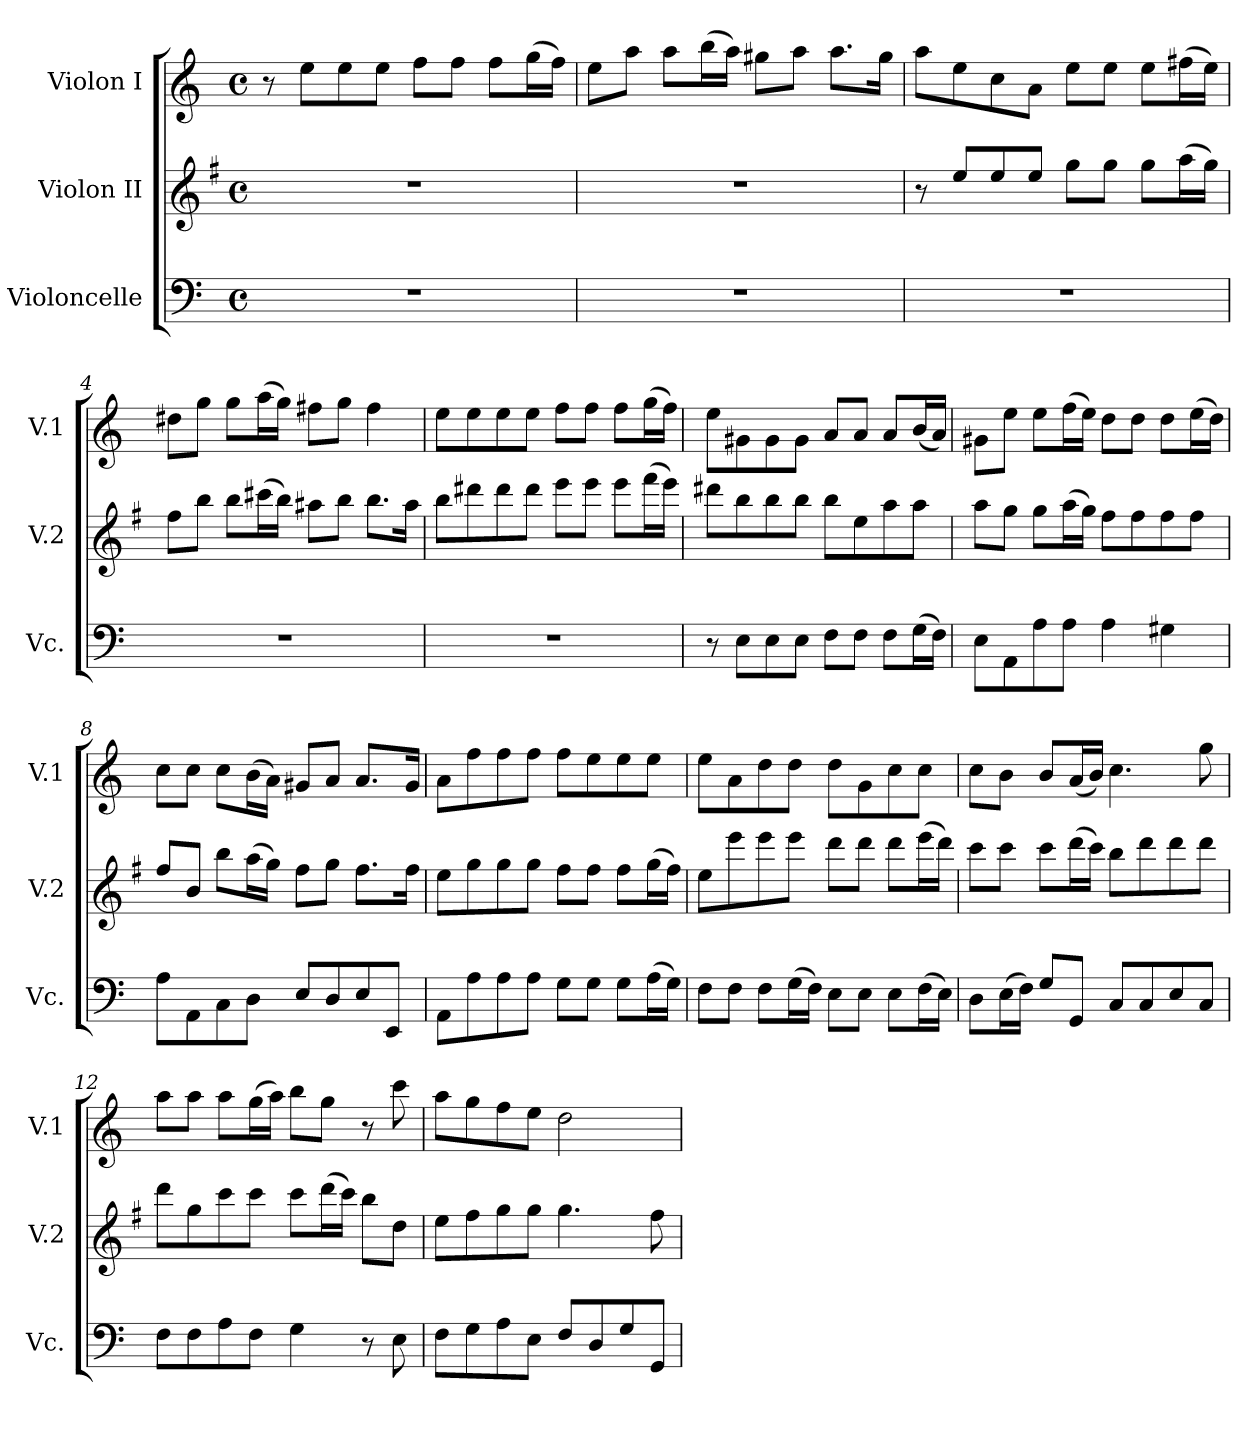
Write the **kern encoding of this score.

**kern	**kern	**kern
*part3	*part2	*part1
*staff3	*staff2	*staff1
*I"Violoncelle	*I"Violon II	*I"Violon I
*I'Vc.	*I'V.2	*I'V.1
*clefF4	*clefG2	*clefG2
*	*ITrd4c7	*
*k[]	*k[]	*k[]
*C:	*C:	*C:
*M4/4	*M4/4	*M4/4
*met(c)	*met(c)	*met(c)
=1	=1	=1
1r	1r	8r
.	.	8ee\L
.	.	8ee\
.	.	8ee\J
.	.	8ff\L
.	.	8ff\J
.	.	8ff\L
.	.	(16gg\L
.	.	16ff\JJ)
=2	=2	=2
1r	1r	8ee\L
.	.	8aa\J
.	.	8aa\L
.	.	(16bb\L
.	.	16aa\JJ)
.	.	8gg#X\L
.	.	8aa\J
.	.	8.aa\L
.	.	16gg#\Jk
=3	=3	=3
1r	8r	8aa\L
.	8a/L	8ee\
.	8a/	8cc\
.	8a/J	8a\J
.	8cc\L	8ee\L
.	8cc\J	8ee\J
.	8cc\L	8ee\L
.	(16dd\L	(16ff#X\L
.	16cc\JJ)	16ee\JJ)
=4	=4	=4
1r	8b\L	8dd#X\L
.	8ee\J	8gg\J
.	8ee\L	8gg\L
.	(16ff#X\L	(16aa\L
.	16ee\JJ)	16gg\JJ)
.	8dd#X\L	8ff#X\L
.	8ee\J	8gg\J
.	8.ee\L	4ff#\
.	16dd#\Jk	.
=5	=5	=5
1r	8ee\L	8ee\L
.	8gg#X\	8ee\
.	8gg#\	8ee\
.	8gg#\J	8ee\J
.	8aa\L	8ff\L
.	8aa\J	8ff\J
.	8aa\L	8ff\L
.	(16bb\L	(16gg\L
.	16aa\JJ)	16ff\JJ)
=6	=6	=6
8r	8gg#X\L	8ee\L
8E\L	8ee\	8g#X\
8E\	8ee\	8g#\
8E\J	8ee\J	8g#\J
8F\L	8ee\L	8a/L
8F\J	8a\	8a/J
8F\L	8dd\	8a/L
(16G\L	8dd\J	(16b/L
16F\JJ)	.	16a/JJ)
=7	=7	=7
8E\L	8dd\L	8g#X\L
8AA\	8cc\J	8ee\J
8A\	8cc\L	8ee\L
8A\J	(16dd\L	(16ff\L
.	16cc\JJ)	16ee\JJ)
4A\	8b\L	8dd\L
.	8b\	8dd\J
4G#X\	8b\	8dd\L
.	8b\J	(16ee\L
.	.	16dd\JJ)
!!LO:LB:g=z
=8	=8	=8
8A\L	8b/L	8cc\L
8AA\	8e/J	8cc\J
8C\	8ee\L	8cc\L
8D\J	(16dd\L	(16b\L
.	16cc\JJ)	16a\JJ)
8E/L	8b\L	8g#X/L
8D/	8cc\J	8a/J
8E/	8.b\L	8.a/L
8EE/J	.	.
.	16b\Jk	16g#/Jk
=9	=9	=9
8AA\L	8a\L	8a\L
8A\	8cc\	8ff\
8A\	8cc\	8ff\
8A\J	8cc\J	8ff\J
8G\L	8b\L	8ff\L
8G\J	8b\J	8ee\
8G\L	8b\L	8ee\
(16A\L	(16cc\L	8ee\J
16G\JJ)	16b\JJ)	.
!!LO:LB:g=z
=10	=10	=10
8F\L	8a\L	8ee\L
8F\J	8aa\	8a\
8F\L	8aa\	8dd\
(16G\L	8aa\J	8dd\J
16F\JJ)	.	.
8E\L	8gg\L	8dd\L
8E\J	8gg\J	8g\
8E\L	8gg\L	8cc\
(16F\L	(16aa\L	8cc\J
16E\JJ)	16gg\JJ)	.
=11	=11	=11
8D\L	8ff\L	8cc\L
(16E\L	8ff\J	8b\J
16F\JJ)	.	.
8G/L	8ff\L	8b/L
8GG/J	(16gg\L	(16a/L
.	16ff\JJ)	16b/JJ)
8C/L	8ee\L	4.cc\
8C/	8gg\	.
8E/	8gg\	.
8C/J	8gg\J	8gg\
=12	=12	=12
8F\L	8gg\L	8aa\L
8F\	8cc\	8aa\J
8A\	8ff\	8aa\L
8F\J	8ff\J	(16gg\L
.	.	16aa\JJ)
4G\	8ff\L	8bb\L
.	(16gg\L	8gg\J
.	16ff\JJ)	.
8r	8ee\L	8r
8E\	8g\J	8ccc\
=13	=13	=13
8F\L	8a\L	8aa\L
8G\	8b\	8gg\
8A\	8cc\	8ff\
8E\J	8cc\J	8ee\J
8F/L	4.cc\	2dd\
8D/	.	.
8G/	.	.
8GG/J	8b\	.
=	=	=
*-	*-	*-
